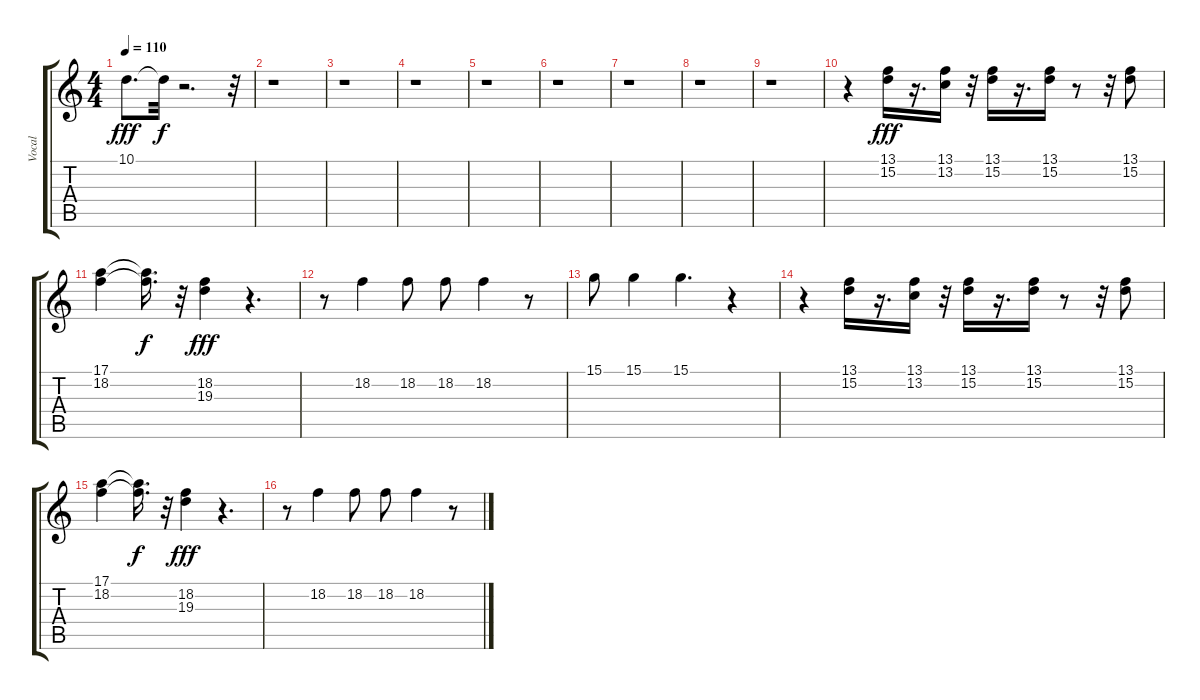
\track ("Vocal" "Vocal") {instrument choiraahs}
\staff {score tabs}
\tuning (E4 B3 G3 D3 A2 E2) {hide}
\ts (4 4)
\tempo 110
\clef g2
\ks c
10.1.8{d dy fff} 10.1{t}.32{dy f} r.2{d} r.32 |
r.1 |
r.1 |
r.1 |
r.1 |
r.1 |
r.1 |
r.1 |
r.1 |
r.4 (13.1 15.2).16{dy fff} r.16{d} (13.1 13.2).16 r.32 (13.1 15.2).16 r.16{d} (13.1 15.2).16 r.8 r.32 (13.1 15.2).8 |
(17.1 18.2).4 (17.1{t} 18.2{t}).16{d dy f} r.32 (18.2 19.3).4{dy fff} r.4{d} |
r.8 18.2.4 18.2.8 18.2.8 18.2.4 r.8 |
15.1.8 15.1.4 15.1.4{d} r.4 |
r.4 (13.1 15.2).16 r.16{d} (13.1 13.2).16 r.32 (13.1 15.2).16 r.16{d} (13.1 15.2).16 r.8 r.32 (13.1 15.2).8 |
(17.1 18.2).4 (17.1{t} 18.2{t}).16{d dy f} r.32 (18.2 19.3).4{dy fff} r.4{d} |
r.8 18.2.4 18.2.8 18.2.8 18.2.4 r.8
